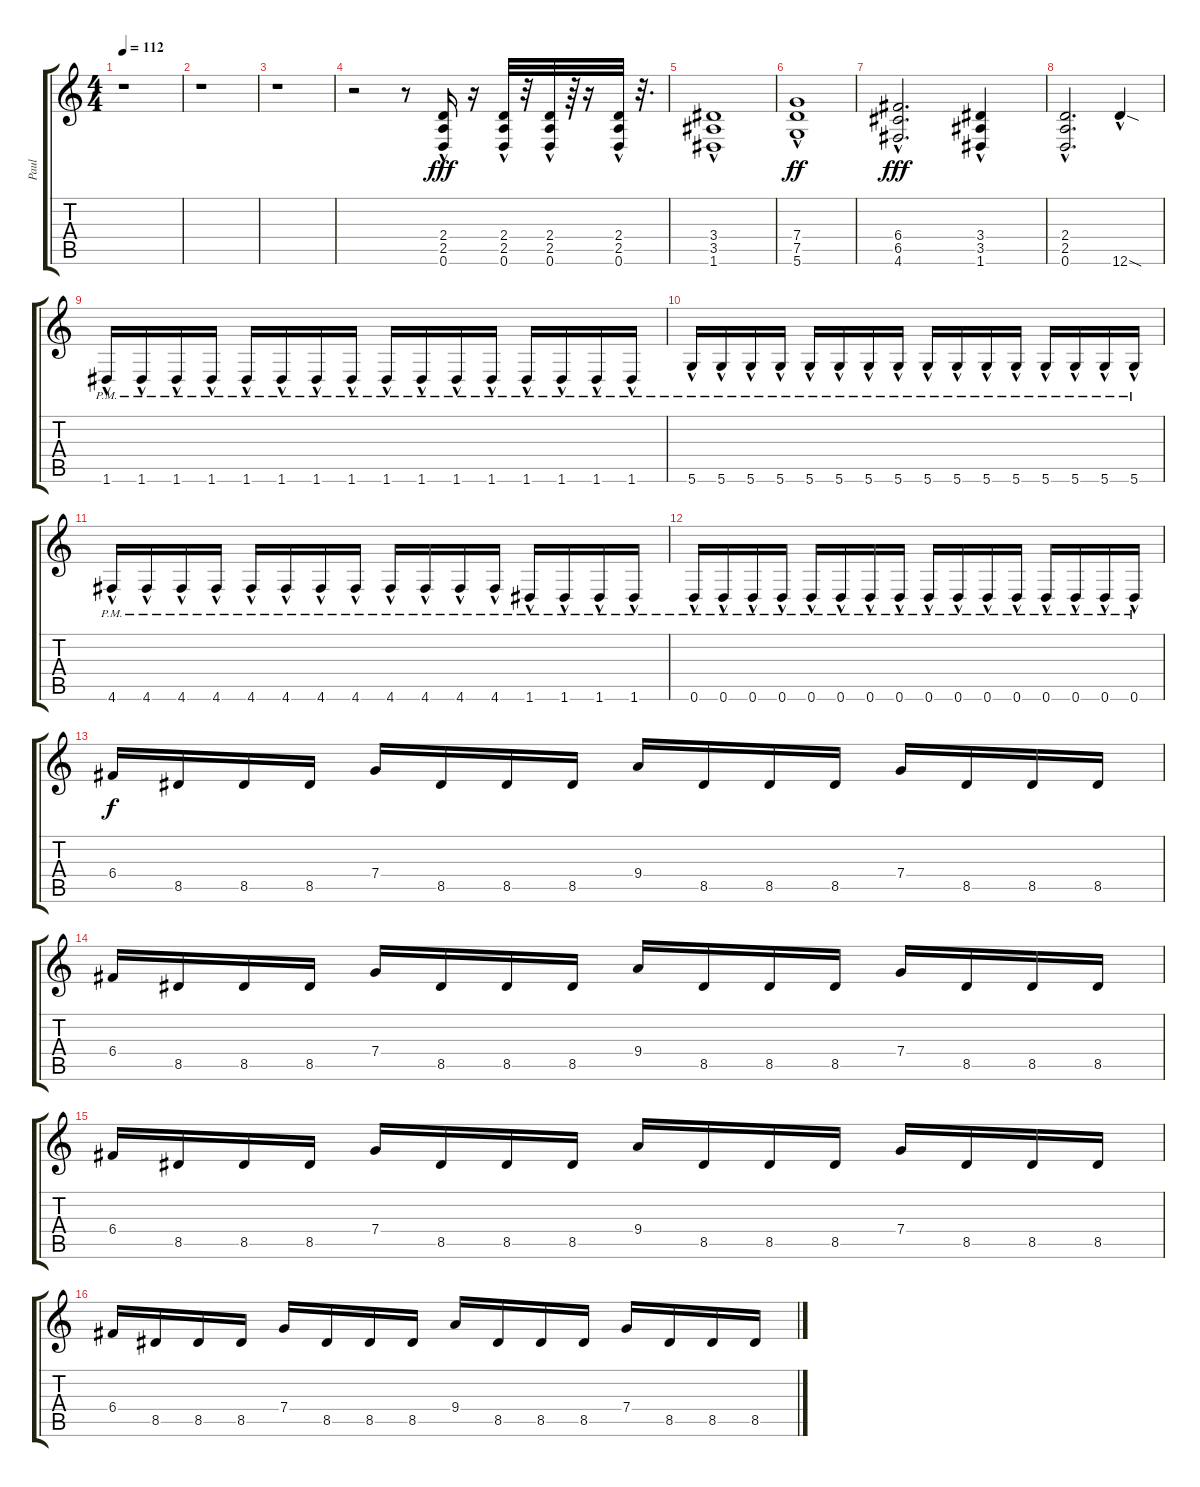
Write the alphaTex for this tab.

\track ("Paul" "Paul") {instrument distortionguitar}
\staff {score tabs}
\tuning (D4 A3 F3 C3 G2 D2) {hide}
\ts (4 4)
\tempo 112
\clef g2
\ks c
r.1{dy fff instrument distortionguitar} |
r.1 |
r.1 |
r.2 r.8 (2.4 2.5{hac} 0.6{hac}).16 r.16 (2.4 2.5{hac} 0.6{hac}).32 r.32 (2.4 2.5{hac} 0.6{hac}).32 r.64 r.16 (2.4 2.5{hac} 0.6{hac}).32 r.32{d} |
(3.4 3.5{hac} 1.6{hac}).1 |
(7.4{hac} 7.5{hac} 5.6).1{dy ff} |
(6.4 6.5{hac} 4.6{hac}).2{d dy fff} (3.4 3.5{hac} 1.6{hac}).4 |
(2.4 2.5{hac} 0.6{hac}).2{d} 12.6{sod hac}.4 |
1.6{hac pm}.16 1.6{hac pm}.16 1.6{hac pm}.16 1.6{hac pm}.16 1.6{hac pm}.16 1.6{hac pm}.16 1.6{hac pm}.16 1.6{hac pm}.16 1.6{hac pm}.16 1.6{hac pm}.16 1.6{hac pm}.16 1.6{hac pm}.16 1.6{hac pm}.16 1.6{hac pm}.16 1.6{hac pm}.16 1.6{hac pm}.16 |
5.6{hac pm}.16 5.6{hac pm}.16 5.6{hac pm}.16 5.6{hac pm}.16 5.6{hac pm}.16 5.6{hac pm}.16 5.6{hac pm}.16 5.6{hac pm}.16 5.6{hac pm}.16 5.6{hac pm}.16 5.6{hac pm}.16 5.6{hac pm}.16 5.6{hac pm}.16 5.6{hac pm}.16 5.6{hac pm}.16 5.6{hac pm}.16 |
4.6{hac pm}.16 4.6{hac pm}.16 4.6{hac pm}.16 4.6{hac pm}.16 4.6{hac pm}.16 4.6{hac pm}.16 4.6{hac pm}.16 4.6{hac pm}.16 4.6{hac pm}.16 4.6{hac pm}.16 4.6{hac pm}.16 4.6{hac pm}.16 1.6{hac pm}.16 1.6{hac pm}.16 1.6{hac pm}.16 1.6{hac pm}.16 |
0.6{hac pm}.16 0.6{hac pm}.16 0.6{hac pm}.16 0.6{hac pm}.16 0.6{hac pm}.16 0.6{hac pm}.16 0.6{hac pm}.16 0.6{hac pm}.16 0.6{hac pm}.16 0.6{hac pm}.16 0.6{hac pm}.16 0.6{hac pm}.16 0.6{hac pm}.16 0.6{hac pm}.16 0.6{hac pm}.16 0.6{hac pm}.16 |
6.4.16{dy f} 8.5.16 8.5.16 8.5.16 7.4.16 8.5.16 8.5.16 8.5.16 9.4.16 8.5.16 8.5.16 8.5.16 7.4.16 8.5.16 8.5.16 8.5.16 |
6.4.16 8.5.16 8.5.16 8.5.16 7.4.16 8.5.16 8.5.16 8.5.16 9.4.16 8.5.16 8.5.16 8.5.16 7.4.16 8.5.16 8.5.16 8.5.16 |
6.4.16 8.5.16 8.5.16 8.5.16 7.4.16 8.5.16 8.5.16 8.5.16 9.4.16 8.5.16 8.5.16 8.5.16 7.4.16 8.5.16 8.5.16 8.5.16 |
6.4.16 8.5.16 8.5.16 8.5.16 7.4.16 8.5.16 8.5.16 8.5.16 9.4.16 8.5.16 8.5.16 8.5.16 7.4.16 8.5.16 8.5.16 8.5.16
